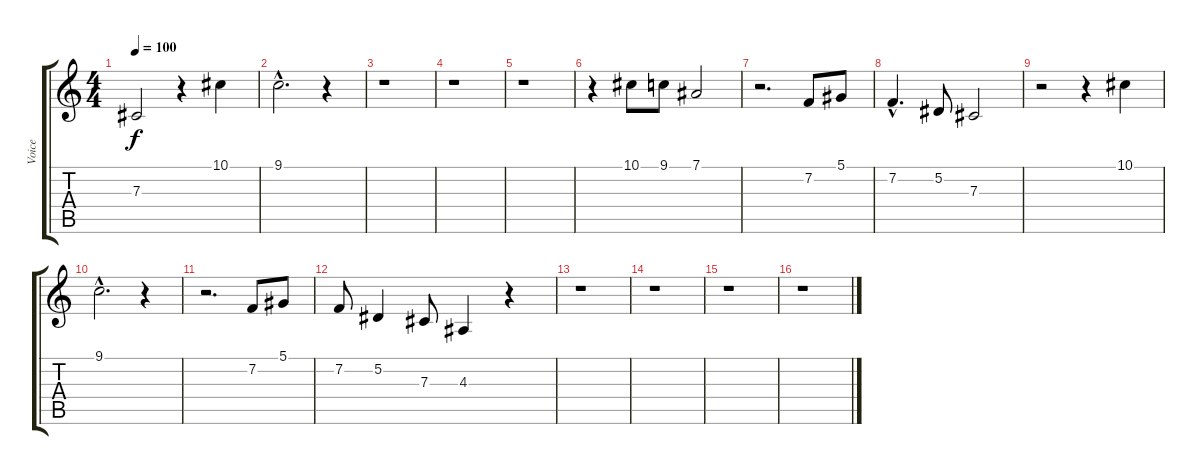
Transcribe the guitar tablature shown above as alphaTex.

\track ("Voice" "Voice") {instrument viola}
\staff {score tabs}
\tuning (Eb4 Bb3 Gb3 Db3 Ab2 Eb2) {hide}
\ts (4 4)
\tempo 100
\clef g2
\ks c
7.3.2{dy f} r.4 10.1.4 |
9.1{hac}.2{d} r.4 |
r.1 |
r.1 |
r.1 |
r.4 10.1.8 9.1.8 7.1.2 |
r.2{d} 7.2.8 5.1.8 |
7.2{hac}.4{d} 5.2.8 7.3.2 |
r.2 r.4 10.1.4 |
9.1{hac}.2{d} r.4 |
r.2{d} 7.2.8 5.1.8 |
7.2.8 5.2.4 7.3.8 4.3.4 r.4 |
r.1 |
r.1 |
r.1 |
r.1
